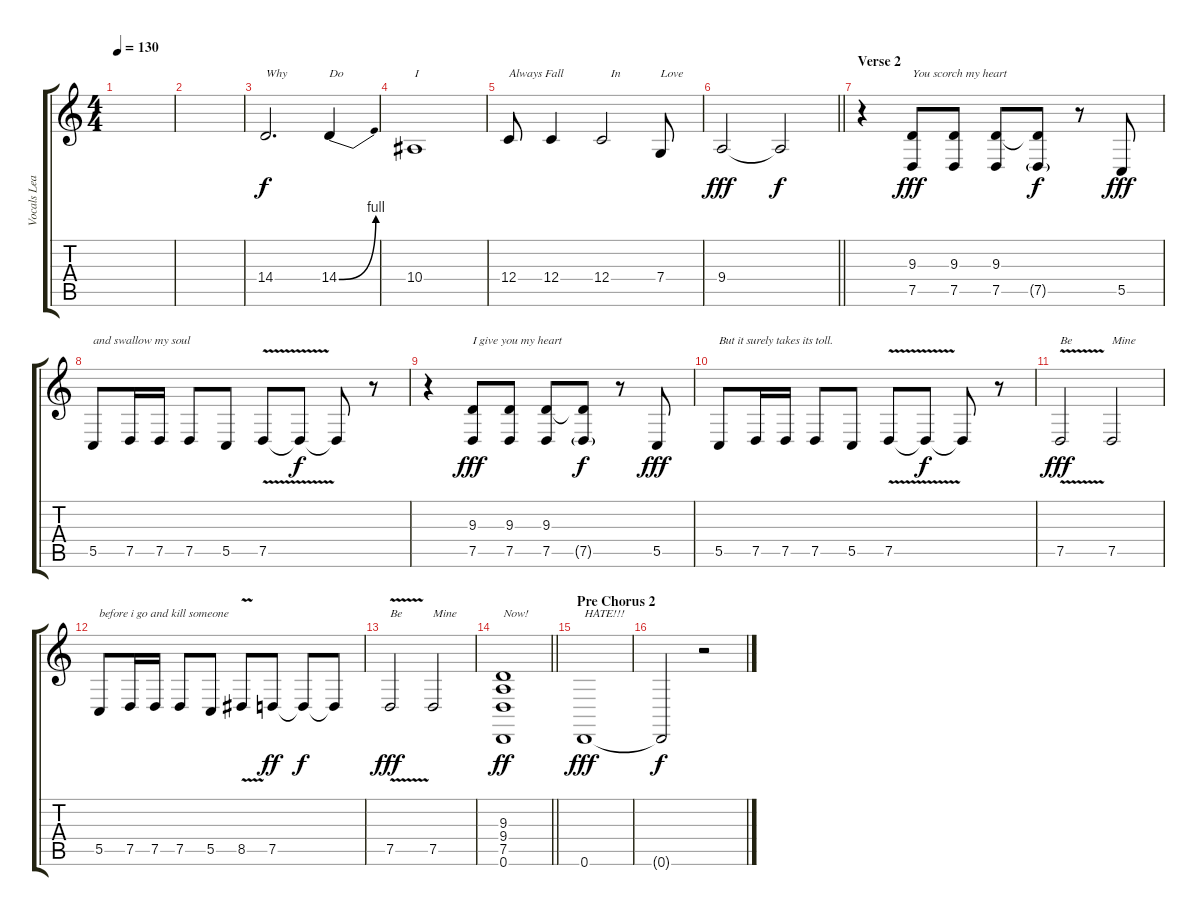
\track ("Vocals Lead" "Vocals Lea") {instrument tenorsax}
\staff {score tabs}
\tuning (D4 A3 F3 C3 G2 D2) {hide}
\ts (4 4)
\tempo 130
\clef g2
\ks c
|
|
14.4.2{d txt "Why"} 14.4{be (bend 0 0 60 4)}.4{txt "Do"} |
10.4.1{txt "I"} |
12.4.8{txt "Always Fall"} 12.4.4 12.4.2{txt "   In"} 7.4.8{txt "Love" dy f} |
\barLineRight lightlight
9.4.2{dy fff} 9.4{t}.2{dy f} |
\section ("" "Verse 2")
r.4 (9.3 7.5).8{txt "You scorch my heart" dy fff} (9.3 7.5).8 (9.3 7.5).8 (9.3{t} 7.5{g}).8{dy f} r.8 5.5.8{dy fff} |
5.5.8{txt "and swallow my soul"} 7.5.16 7.5.16 7.5.8 5.5.8 7.5{v}.8 7.5{t}.8{dy f} 7.5{t}.8 r.8 |
r.4 (9.3 7.5).8{txt "I give you my heart" dy fff} (9.3 7.5).8 (9.3 7.5).8 (9.3{t} 7.5{g}).8{dy f} r.8 5.5.8{dy fff} |
5.5.8{txt "But it surely takes its toll."} 7.5.16 7.5.16 7.5.8 5.5.8 7.5{v}.8 7.5{t}.8{dy f} 7.5{t}.8 r.8 |
7.5{v}.2{txt "Be" dy fff} 7.5.2{txt "Mine"} |
5.5.8{txt "before i go and kill someone"} 7.5.16 7.5.16 7.5.8 5.5.8 8.5{v}.8 7.5.8{dy ff} 7.5{t}.8{dy f} 7.5{t}.8 |
7.5{v}.2{txt "Be" dy fff} 7.5.2{txt "Mine"} |
\barLineRight lightlight
(9.3 9.4 7.5 0.6).1{txt "Now!" dy ff} |
\section ("" "Pre Chorus 2")
0.6.1{txt "HATE!!!" dy fff} |
0.6{t}.2{dy f} r.2
